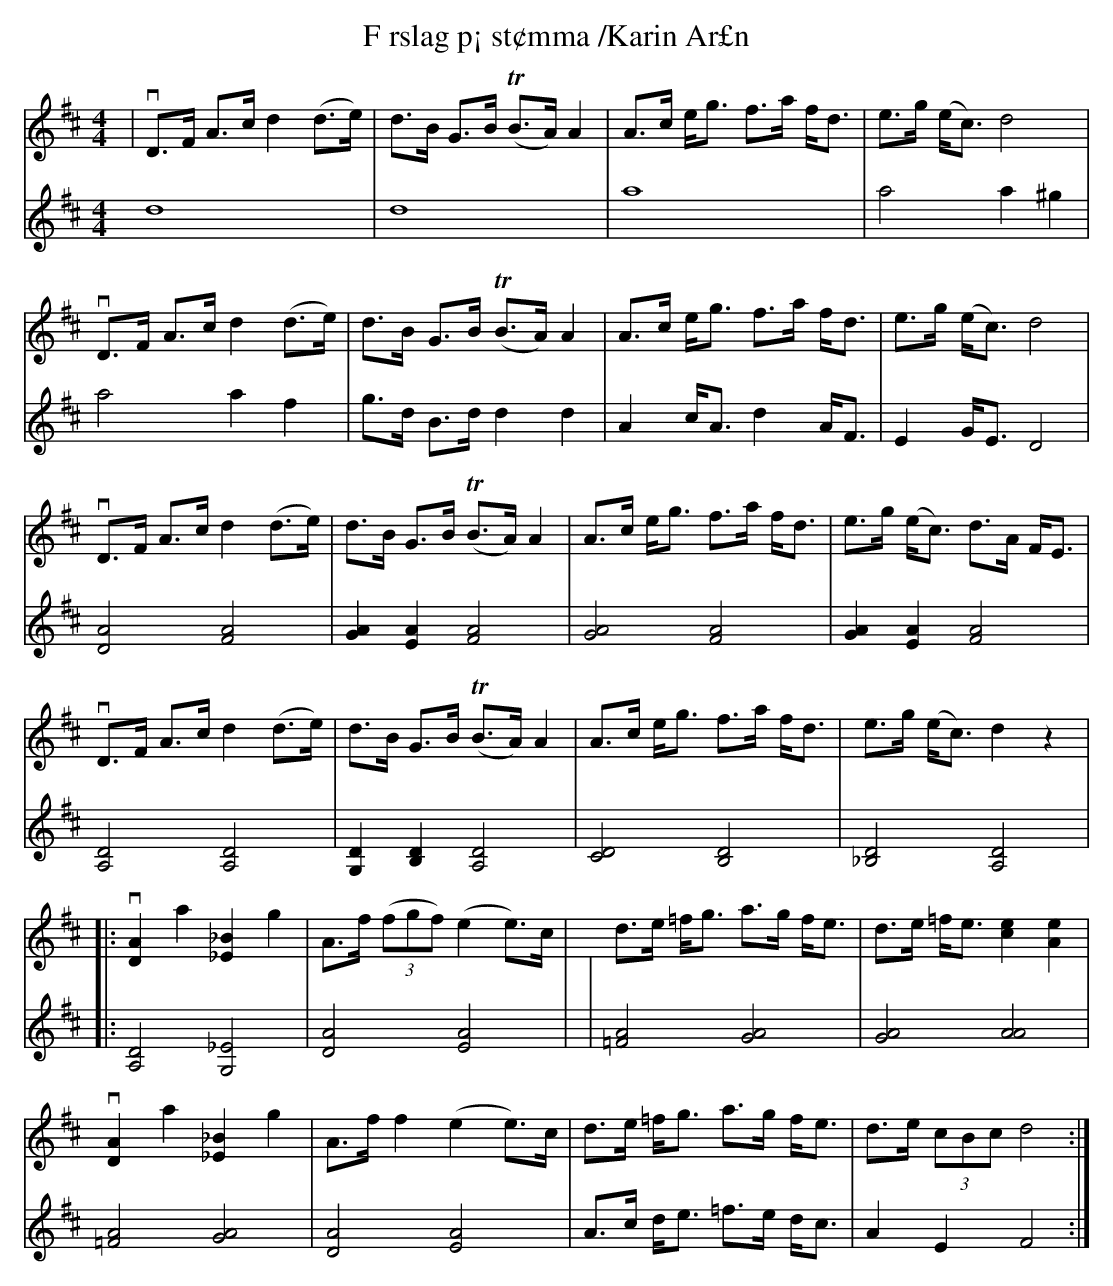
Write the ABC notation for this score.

X:1
T: F rslag p¡ st¢mma /Karin Ar£n
M: 4/4
L: 1/8
K: D
V: 1
| vD>F A>c d2 (d>e) | d>B G>B T(B>A) A2 | A>c e<g f>a f<d | e>g (e<c) d4 |
V: 2
d8 | d8 | a8 | a4 a2 ^g2 |
V: 1
vD>F A>c d2 (d>e) | d>B G>B T(B>A) A2 | A>c e<g f>a f<d | e>g (e<c) d4 |
V: 2
a4 a2 f2| g>d B>d d2 d2 | A2 c<A d2 A<F | E2 G<E D4 |
V:1
vD>F A>c d2 (d>e) | d>B G>B T(B>A) A2 | A>c e<g f>a f<d | e>g (e<c) d>A F<E |
V: 2
[DA]4 [FA]4 | [GA]2 [EA]2 [FA]4 | [GA]4 [FA]4 | [GA]2 [EA]2 [FA]4 |
V: 1
vD>F A>c d2 (d>e) | d>B G>B T(B>A) A2 | A>c e<g f>a f<d | e>g (e<c) d2 z2 |:
V: 2
[A,D]4 [A,D]4 | [G,D]2 [B,D]2 [A,D]4 | [CD]4 [B,D]4 | [_B,D]4 [A,D]4 |:
V: 1
v[DA]2 a2 [_E_B]2 g2 | A>f (3(fgf) (e2 e)>c | d>e =f<g a>g f<e | d>e =f<e [e2c2] [e2A2] |
V: 2
[A,D]4 [G,_E]4 | [DA]4 [EA]4 | | [=FA]4 [GA]4 | [GA]4 [AA]4 |
V: 1
v[DA]2 a2 [_E_B]2 g2 | A>f f2 (e2 e)>c | d>e =f<g a>g f<e | d>e (3cBc d4 :|
V: 2
[=FA]4 [GA]4 | [DA]4 [EA]4 | A>c d<e =f>e d<c | A2 E2 F4 :|
